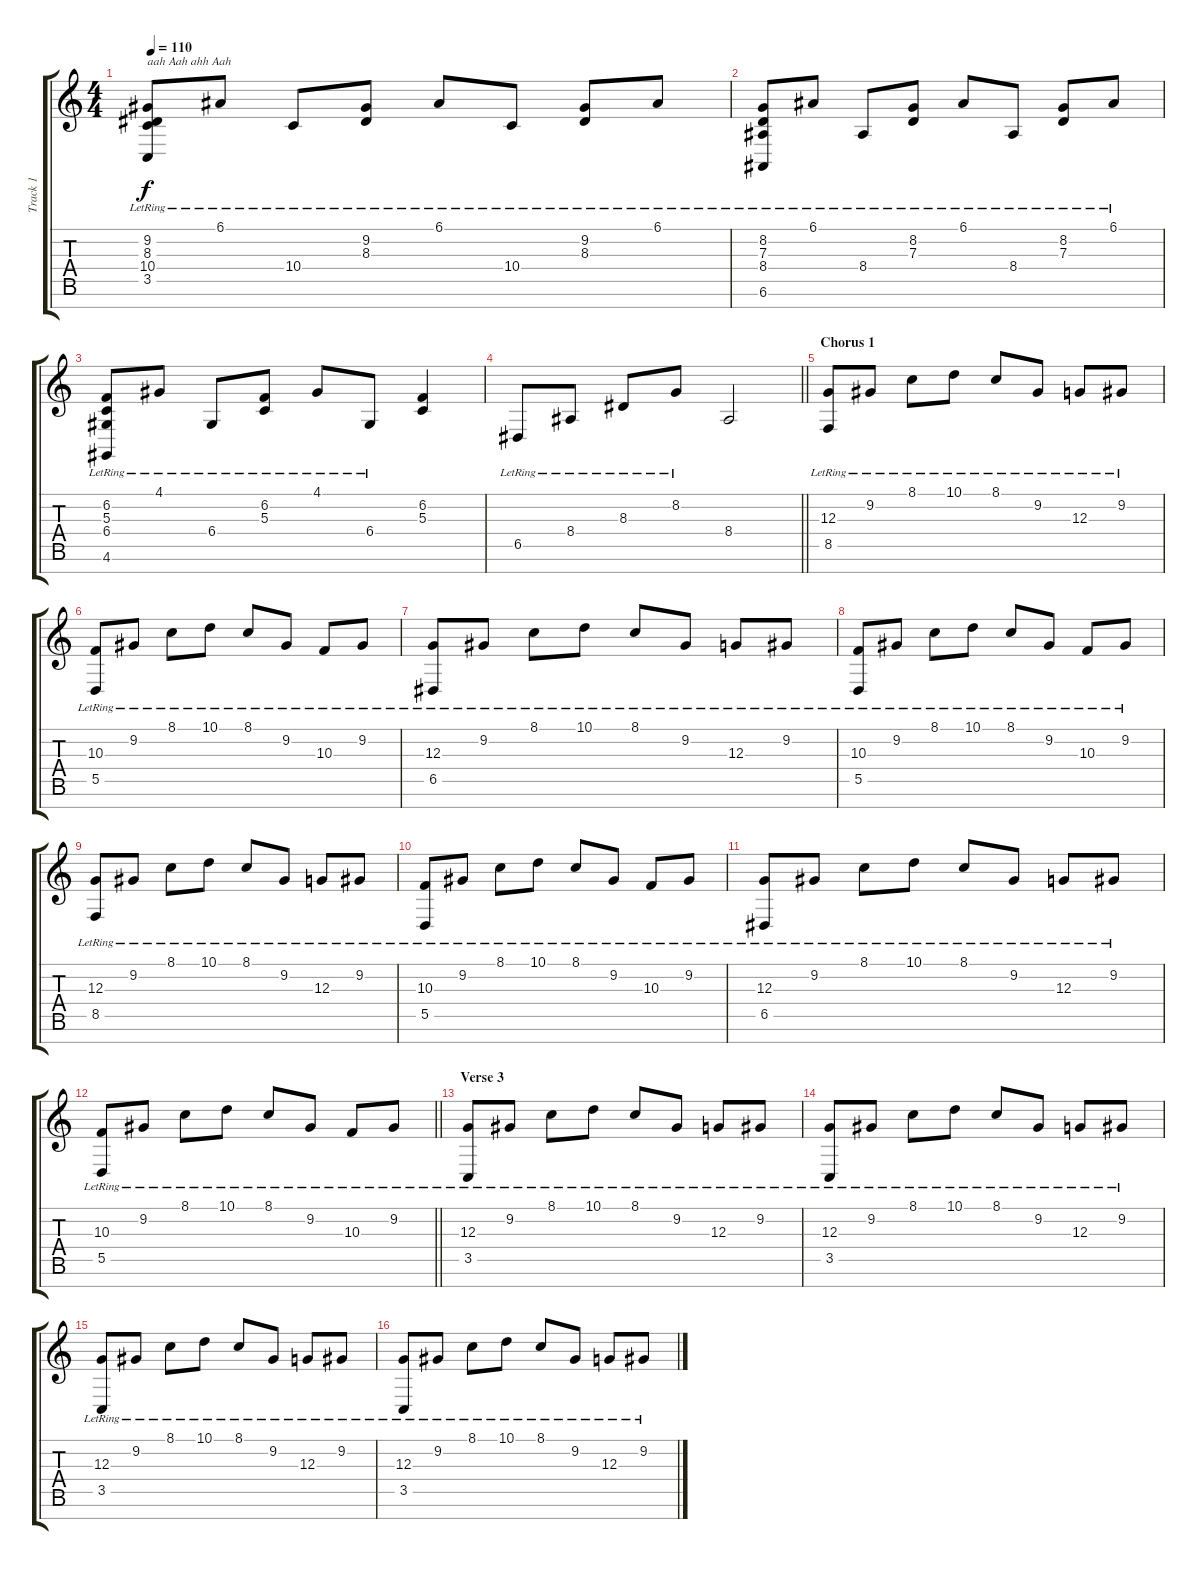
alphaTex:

\track ("Track 1" "Track 1") {instrument electricpiano1}
\staff {score tabs}
\tuning (E4 B3 G3 D3 A2 E2 B1) {hide}
\ts (4 4)
\tempo 110
\clef g2
\ks c
(9.2{lr} 8.3{lr} 10.4{lr} 3.5{lr}).8{txt "aah Aah ahh Aah" dy f} 6.1{lr}.8 10.4{lr}.8 (9.2{lr} 8.3{lr}).8 6.1{lr}.8 10.4{lr}.8 (9.2{lr} 8.3{lr}).8 6.1{lr}.8 |
(8.2{lr} 7.3{lr} 8.4{lr} 6.6{lr}).8 6.1{lr}.8 8.4{lr}.8 (8.2{lr} 7.3{lr}).8 6.1{lr}.8 8.4{lr}.8 (8.2{lr} 7.3{lr}).8 6.1{lr}.8 |
(6.2{lr} 5.3{lr} 6.4{lr} 4.6{lr}).8 4.1{lr}.8 6.4{lr}.8 (6.2{lr} 5.3{lr}).8 4.1{lr}.8 6.4{lr}.8 (6.2 5.3).4 |
\barLineRight lightlight
6.5{lr}.8 8.4{lr}.8 8.3{lr}.8 8.2{lr}.8 8.4.2 |
\section ("" "Chorus 1")
(12.3{lr} 8.5{lr}).8 9.2{lr}.8 8.1{lr}.8 10.1{lr}.8 8.1{lr}.8 9.2{lr}.8 12.3{lr}.8 9.2{lr}.8 |
(10.3{lr} 5.5{lr}).8 9.2{lr}.8 8.1{lr}.8 10.1{lr}.8 8.1{lr}.8 9.2{lr}.8 10.3{lr}.8 9.2{lr}.8 |
(12.3{lr} 6.5{lr}).8 9.2{lr}.8 8.1{lr}.8 10.1{lr}.8 8.1{lr}.8 9.2{lr}.8 12.3{lr}.8 9.2{lr}.8 |
(10.3{lr} 5.5{lr}).8 9.2{lr}.8 8.1{lr}.8 10.1{lr}.8 8.1{lr}.8 9.2{lr}.8 10.3{lr}.8 9.2{lr}.8 |
(12.3{lr} 8.5{lr}).8 9.2{lr}.8 8.1{lr}.8 10.1{lr}.8 8.1{lr}.8 9.2{lr}.8 12.3{lr}.8 9.2{lr}.8 |
(10.3{lr} 5.5{lr}).8 9.2{lr}.8 8.1{lr}.8 10.1{lr}.8 8.1{lr}.8 9.2{lr}.8 10.3{lr}.8 9.2{lr}.8 |
(12.3{lr} 6.5{lr}).8 9.2{lr}.8 8.1{lr}.8 10.1{lr}.8 8.1{lr}.8 9.2{lr}.8 12.3{lr}.8 9.2{lr}.8 |
\barLineRight lightlight
(10.3{lr} 5.5{lr}).8 9.2{lr}.8 8.1{lr}.8 10.1{lr}.8 8.1{lr}.8 9.2{lr}.8 10.3{lr}.8 9.2{lr}.8 |
\section ("" "Verse 3")
(12.3{lr} 3.5{lr}).8 9.2{lr}.8 8.1{lr}.8 10.1{lr}.8 8.1{lr}.8 9.2{lr}.8 12.3{lr}.8 9.2{lr}.8 |
(12.3{lr} 3.5{lr}).8 9.2{lr}.8 8.1{lr}.8 10.1{lr}.8 8.1{lr}.8 9.2{lr}.8 12.3{lr}.8 9.2{lr}.8 |
(12.3{lr} 3.5{lr}).8 9.2{lr}.8 8.1{lr}.8 10.1{lr}.8 8.1{lr}.8 9.2{lr}.8 12.3{lr}.8 9.2{lr}.8 |
(12.3{lr} 3.5{lr}).8 9.2{lr}.8 8.1{lr}.8 10.1{lr}.8 8.1{lr}.8 9.2{lr}.8 12.3{lr}.8 9.2{lr}.8
